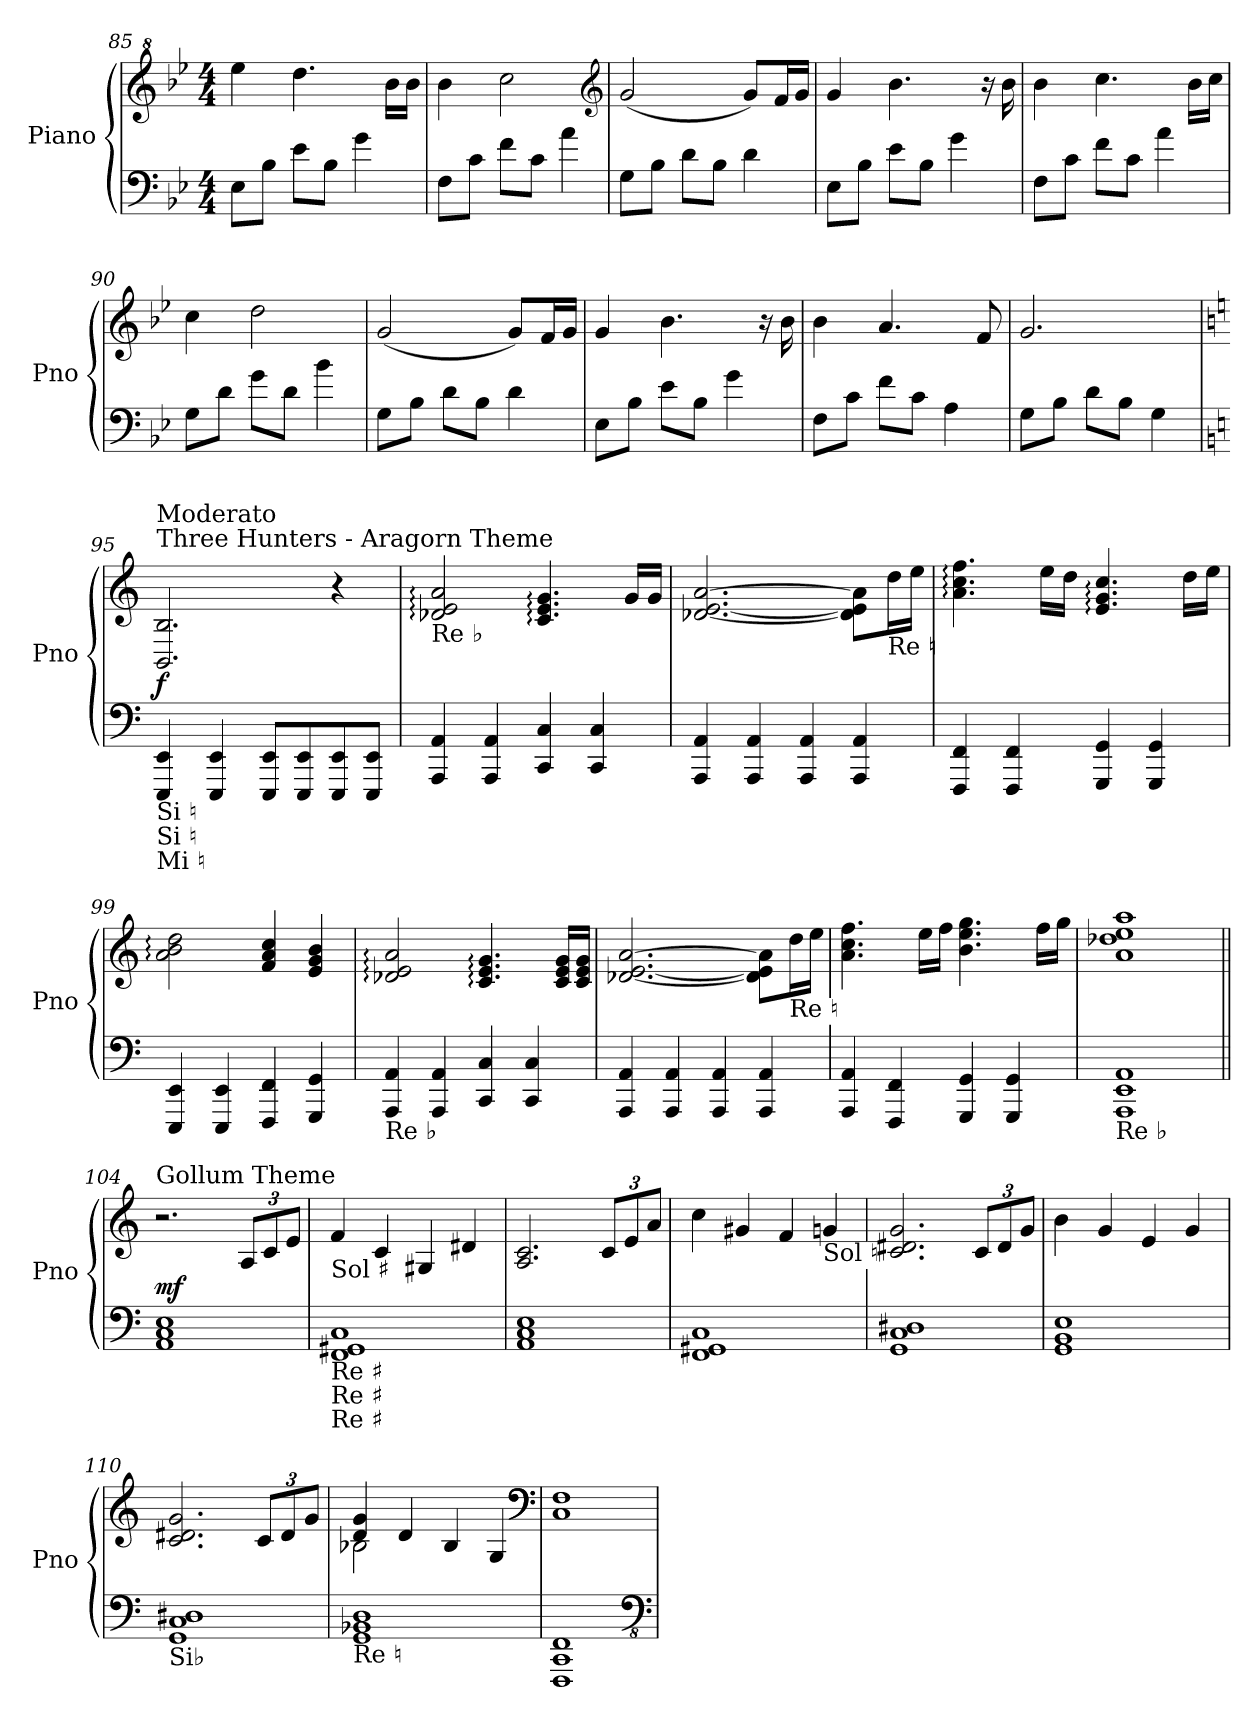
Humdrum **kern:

**kern	**kern	**dynam
*part1	*part1	*part1
*staff2	*staff1	*staff1/2
*I"Piano	*	*
*I'Pno	*	*
*clefF4	*clefG^2	*
*k[b-e-]	*k[b-e-]	*
*B-:	*B-:	*
*M4/4	*M4/4	*
=85	=85	=85
8E-\L	4eee-\	.
8B-\J	.	.
8e-\L	4.ddd\	.
8B-\J	.	.
4g\	.	.
.	16bb-\LL	.
.	16bb-\JJ	.
=86	=86	=86
8F\L	4bb-\	.
8c\J	.	.
8f\L	2ccc\	.
8c\J	.	.
4a\	.	.
*	*clefG2	*
=87	=87	=87
8G\L	(2g/	.
8B-\J	.	.
8d\L	.	.
8B-\J	.	.
4d\	8g/L)	.
.	16f/L	.
.	16g/JJ	.
=88	=88	=88
8E-\L	4g/	.
8B-\J	.	.
8e-\L	4.b-\	.
8B-\J	.	.
4g\	.	.
.	16r	.
.	16b-\	.
=89	=89	=89
8F\L	4b-\	.
8c\J	.	.
8f\L	4.cc\	.
8c\J	.	.
4a\	.	.
.	16b-\LL	.
.	16cc\JJ	.
=90	=90	=90
8G\L	4cc\	.
8d\J	.	.
8g\L	2dd\	.
8d\J	.	.
4b-\	.	.
!!LO:LB:g=z
=91	=91	=91
8G\L	(2g/	.
8B-\J	.	.
8d\L	.	.
8B-\J	.	.
4d\	8g/L)	.
.	16f/L	.
.	16g/JJ	.
=92	=92	=92
8E-\L	4g/	.
8B-\J	.	.
8e-\L	4.b-\	.
8B-\J	.	.
4g\	.	.
.	16r	.
.	16b-\	.
=93	=93	=93
8F\L	4b-\	.
8c\J	.	.
8f\L	4.a/	.
8c\J	.	.
4A\	.	.
.	8f/	.
=94	=94	=94
8G\L	2.g/	.
8B-\J	.	.
8d\L	.	.
8B-\J	.	.
4G\	.	.
=95	=95	=95
*k[]	*k[]	*
*C:	*C:	*
!	!LO:TX:a:t=Three Hunters - Aragorn Theme	!
!	!LO:TX:a:t=Moderato	!
!LO:TX:b:t=Si ♮	!	!
!LO:TX:b:t=Si ♮	!	!
!LO:TX:b:t=Mi ♮	!	!
!	!	!LO:DY:a=2
4EEE/ 4EE/	2.BB/ 2.B/	f
4EEE/ 4EE/	.	.
8EEE/ 8EE/L	.	.
8EEE/ 8EE/	.	.
8EEE/ 8EE/	4r	.
8EEE/ 8EE/J	.	.
=96	=96	=96
!	!LO:TX:b:t=Re ♭	!
4AAA/ 4AA/	2d-X/: 2e/: 2a/:	.
4AAA/ 4AA/	.	.
4CC/ 4C/	4.c/: 4.e/: 4.g/:	.
4CC/ 4C/	.	.
.	16g/LL	.
.	16g/JJ	.
!!LO:LB:g=z
=97	=97	=97
4AAA/ 4AA/	[2.d-X/ [2.e/ [2.a/	.
4AAA/ 4AA/	.	.
4AAA/ 4AA/	.	.
4AAA/ 4AA/	8d-\] 8e\] 8a\]L	.
!	!LO:TX:b:t=Re ♮	!
.	16dd\L	.
.	16ee\JJ	.
=98	=98	=98
4FFF/ 4FF/	4.a\: 4.cc\: 4.ff\:	.
4FFF/ 4FF/	.	.
.	16ee\LL	.
.	16dd\JJ	.
4GGG/ 4GG/	4.e/: 4.g/: 4.cc/:	.
4GGG/ 4GG/	.	.
.	16dd\LL	.
.	16ee\JJ	.
=99	=99	=99
4EEE/ 4EE/	2a\: 2b\: 2dd\:	.
4EEE/ 4EE/	.	.
4FFF/ 4FF/	4f/ 4a/ 4cc/	.
4GGG/ 4GG/	4e/ 4g/ 4b/	.
=100	=100	=100
!LO:TX:b:t=Re ♭	!	!
4AAA/ 4AA/	2d-X/: 2e/: 2a/:	.
4AAA/ 4AA/	.	.
4CC/ 4C/	4.c/: 4.e/: 4.g/:	.
4CC/ 4C/	.	.
.	16c/ 16e/ 16g/LL	.
.	16c/ 16e/ 16g/JJ	.
=101	=101	=101
4AAA/ 4AA/	[2.d-X/ [2.e/ [2.a/	.
4AAA/ 4AA/	.	.
4AAA/ 4AA/	.	.
4AAA/ 4AA/	8d-\] 8e\] 8a\]L	.
!	!LO:TX:b:t=Re ♮	!
.	16dd\L	.
.	16ee\JJ	.
=102	=102	=102
4AAA/ 4AA/	4.a\ 4.cc\ 4.ff\	.
4FFF/ 4FF/	.	.
.	16ee\LL	.
.	16ff\JJ	.
4GGG/ 4GG/	4.b\ 4.ee\ 4.gg\	.
4GGG/ 4GG/	.	.
.	16ff\LL	.
.	16gg\JJ	.
!!LO:LB:g=z
=103	=103	=103
!LO:TX:b:t=Re ♭	!	!
1AAA 1EE 1AA	1a 1dd-X 1ee 1aa	.
=104||	=104||	=104||
*k[]	*k[]	*
*C:	*C:	*
!	!LO:TX:a:t=Gollum Theme	!
!	!	!LO:DY:a=2
1AA 1C 1E	2.r	mf
*	*Xbrackettup	*
.	12A/L	.
.	12c/	.
.	12e/J	.
=105	=105	=105
!	!LO:TX:b:t=Sol ♯	!
!LO:TX:b:t=Re ♯	!	!
!LO:TX:b:t=Re ♯	!	!
!LO:TX:b:t=Re ♯	!	!
1FF 1GG#X 1C	4f/	.
.	4c/	.
.	4G#X/	.
.	4d#X/	.
=106	=106	=106
1AA 1C 1E	2.A/ 2.c/	.
.	12c/L	.
.	12e/	.
.	12a/J	.
=107	=107	=107
1FF 1GG#X 1C	4cc\	.
.	4g#X/	.
.	4f/	.
!	!LO:TX:b:t=Sol ♮	!
.	4gn/	.
=108	=108	=108
1GG 1C 1D#X	2.c/ 2.d#X/ 2.g/	.
.	12c/L	.
.	12d#/	.
.	12g/J	.
=109	=109	=109
1GG 1BB 1E	4b\	.
.	4g/	.
.	4e/	.
.	4g/	.
=110	=110	=110
!LO:TX:b:t=Si♭	!	!
1GG 1C 1D#X	2.c/ 2.d#X/ 2.g/	.
.	12c/L	.
.	12d#/	.
.	12g/J	.
!!LO:PB:g=z
=111	=111	=111
*	*^	*
!LO:TX:b:t=Re ♮	!	!	!
1GG 1BB-X 1D	4d/ 4g/	2B-X\	.
.	4d/	.	.
.	4B-/	2ryy	.
.	4G/	.	.
*	*v	*v	*
*	*clefF4	*
=112	=112	=112
1FFF 1CC 1FF	1C 1F	.
*clefFv4	*	*
=	=	=
*-	*-	*-
